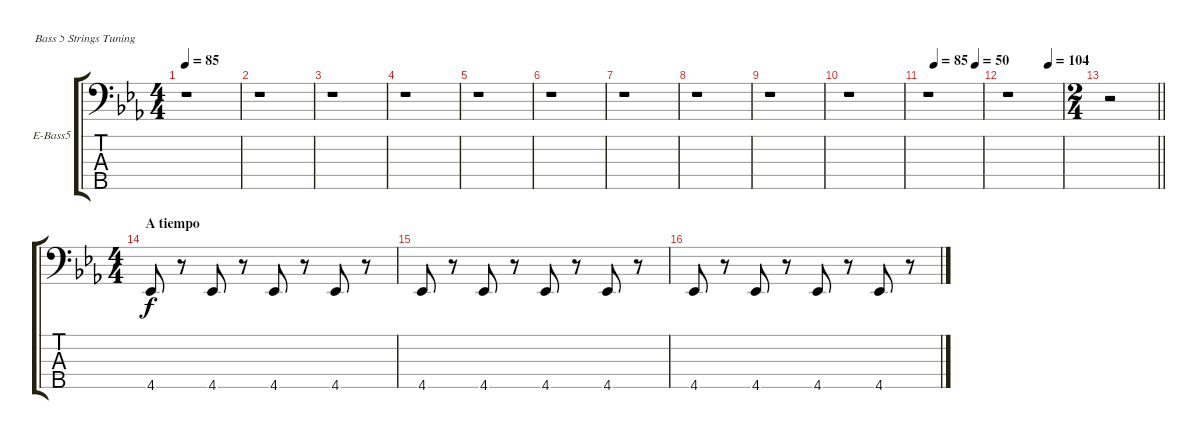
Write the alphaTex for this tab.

\bracketExtendMode groupsimilarinstruments
\firstSystemTrackNameOrientation horizontal
\otherSystemsTrackNameOrientation horizontal
\track ("Bass" "E-Bass5") {instrument electricbasspick}
\staff {score tabs}
\tuning (G2 D2 A1 E1 B0)
\ts (4 4)
\beaming (8 2 2 2 2)
\tempo 85
\clef f4
\ks eb
r.1{dy f instrument electricbasspick} |
r.1 |
r.1 |
r.1 |
r.1 |
r.1 |
r.1 |
r.1 |
r.1 |
r.1 |
\tempo (85 0.125)
\tempo (50 0.875)
r.1 |
\tempo (104 0.75)
r.1 |
\ts (2 4)
\beaming (8 2 2)
\barLineRight lightlight
r.2 |
\ts (4 4)
\beaming (8 2 2 2 2)
\section ("" "A tiempo")
4.5.8 r.8 4.5.8 r.8 4.5.8 r.8 4.5.8 r.8 |
4.5.8 r.8 4.5.8 r.8 4.5.8 r.8 4.5.8 r.8 |
4.5.8 r.8 4.5.8 r.8 4.5.8 r.8 4.5.8 r.8
